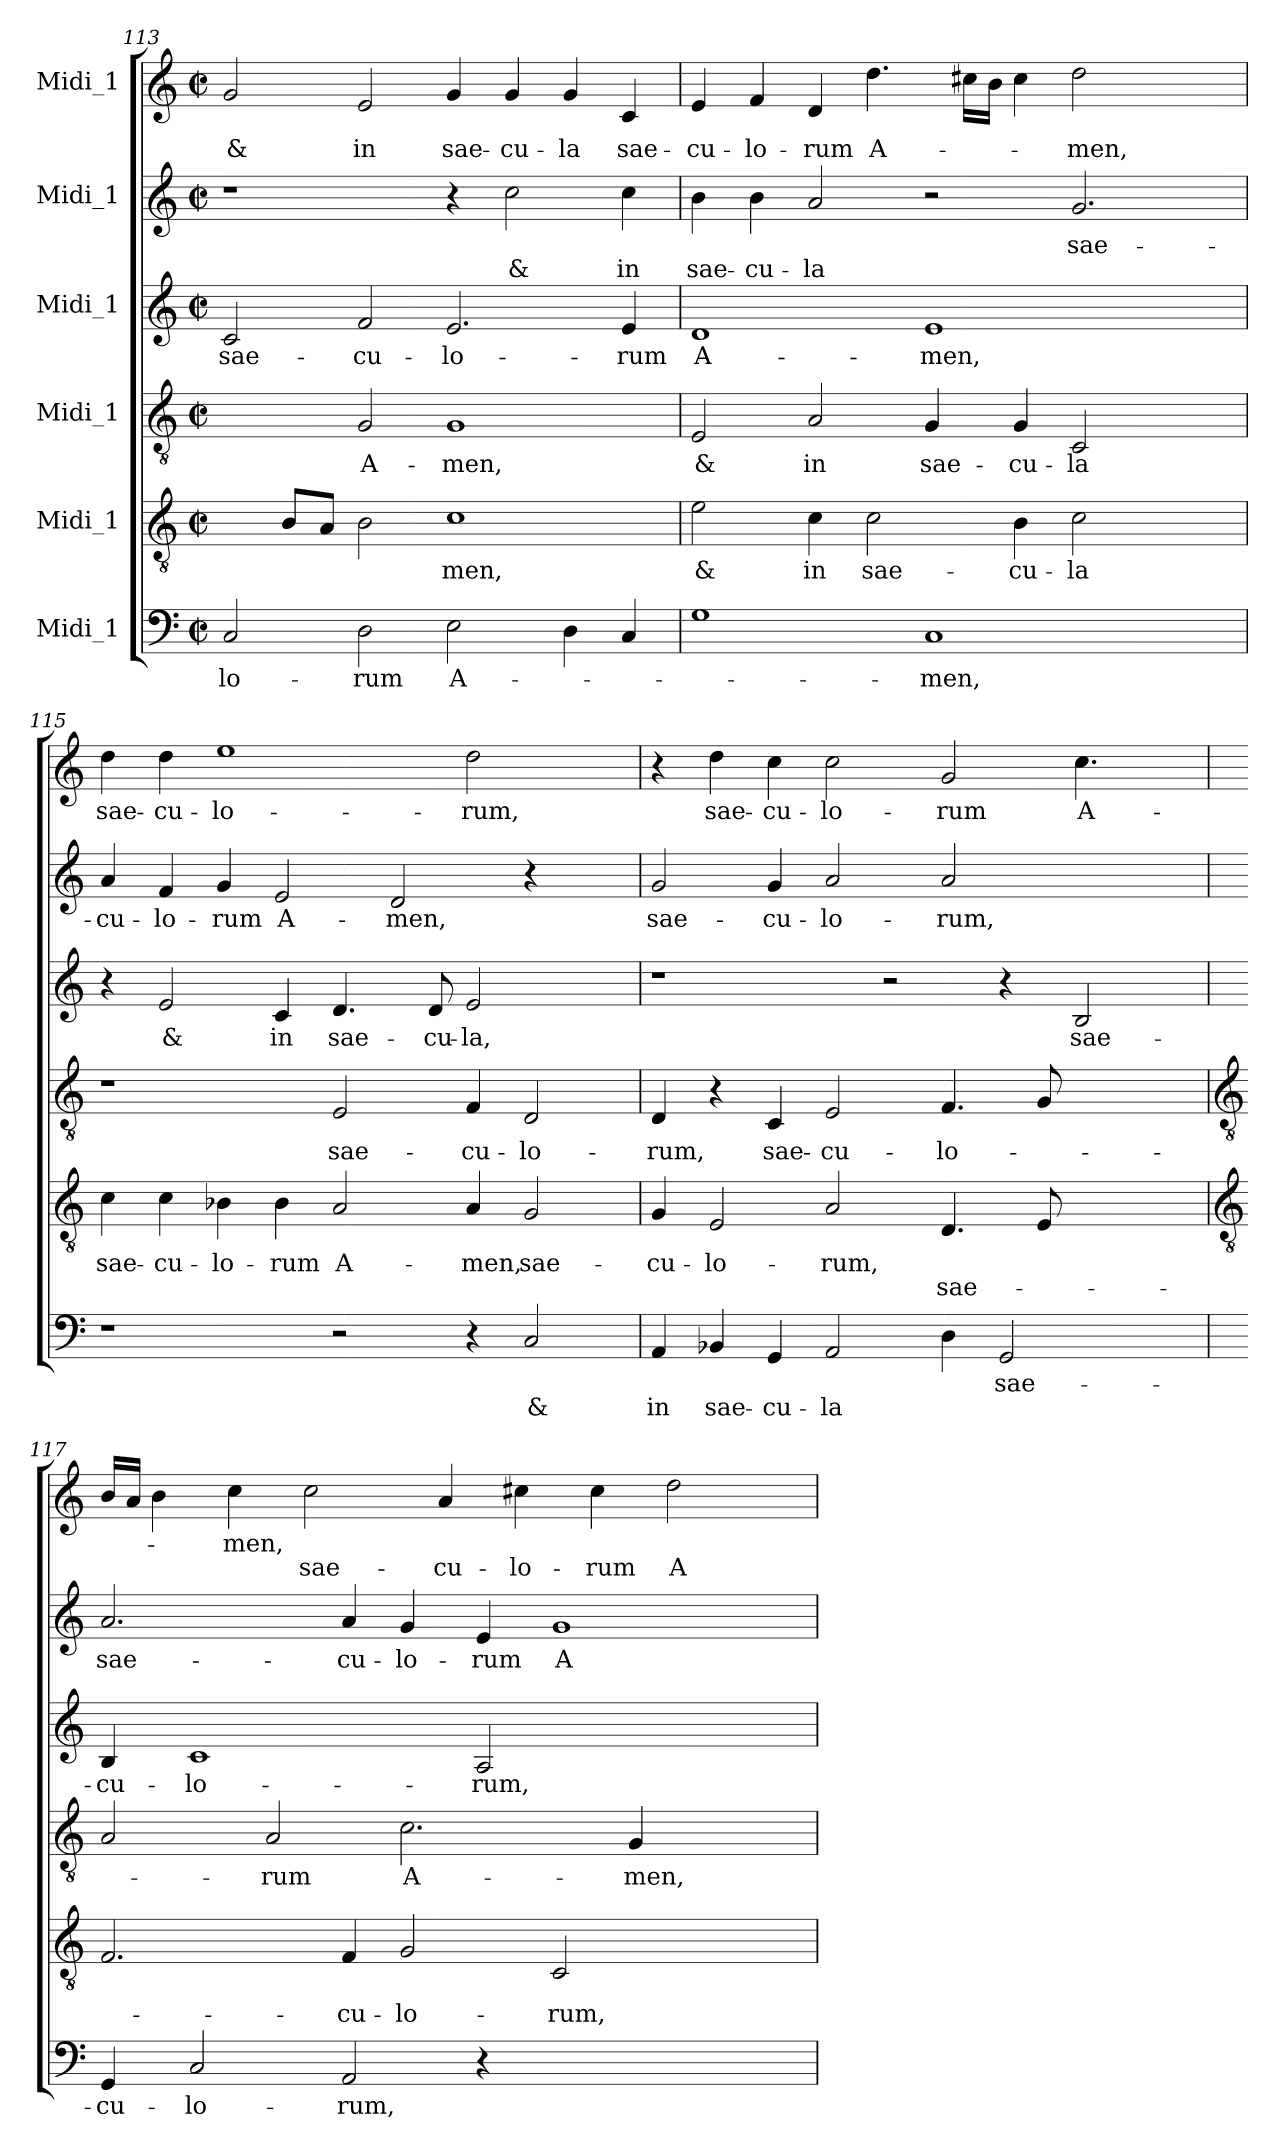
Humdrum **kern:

**kern	**text	**text	**kern	**text	**text	**kern	**text	**kern	**text	**kern	**text	**text	**kern	**text	**text
*part6	*part6	*part6	*part5	*part5	*part5	*part4	*part4	*part3	*part3	*part2	*part2	*part2	*part1	*part1	*part1
*staff6	*staff6	*staff6	*staff5	*staff5	*staff5	*staff4	*staff4	*staff3	*staff3	*staff2	*staff2	*staff2	*staff1	*staff1	*staff1
*I"Midi_1	*	*	*I"Midi_1	*	*	*I"Midi_1	*	*I"Midi_1	*	*I"Midi_1	*	*	*I"Midi_1	*	*
!!LO:LB:g=z
*clefF4	*	*	*clefGv2	*	*	*clefGv2	*	*clefG2	*	*clefG2	*	*	*clefG2	*	*
*k[]	*	*	*k[]	*	*	*k[]	*	*k[]	*	*k[]	*	*	*k[]	*	*
*C:	*	*	*C:	*	*	*C:	*	*C:	*	*C:	*	*	*C:	*	*
*M4/2	*	*	*M4/2	*	*	*M4/2	*	*M4/2	*	*M4/2	*	*	*M4/2	*	*
*met(c|)	*	*	*met(c|)	*	*	*met(c|)	*	*met(c|)	*	*met(c|)	*	*	*met(c|)	*	*
=113	=113	=113	=113	=113	=113	=113	=113	=113	=113	=113	=113	=113	=113	=113	=113
!	!LO:LY:b	!	!	!	!	!	!LO:LY:b	!	!LO:LY:b	!	!	!	!	!LO:LY:b	!
*	*	*	*	*	*	*	*	*	*	*	*	*	*^	*	*
2C	-lo-	.	4cyy]	.	.	2Gyy]	_____	2c	sae-	1r	.	.	2g	0ryy	&	.
.	.	.	8BL	.	.	.	.	.	.	.	.	.	.	.	.	.
.	.	.	8AJ	.	.	.	.	.	.	.	.	.	.	.	.	.
!	!LO:LY:b	!	!	!	!	!	!LO:LY:b	!	!LO:LY:b	!	!	!	!	!	!LO:LY:b	!
2D	-rum	.	2B	.	.	2G	A-	2f	-cu-	.	.	.	2e	.	in	.
!	!LO:LY:b	!	!	!LO:LY:b	!	!	!LO:LY:b	!	!LO:LY:b	!	!	!	!	!	!LO:LY:b	!
2E	A-	.	1c	-men,	.	1G	-men,	2.e	-lo-	4r	.	.	4g	.	sae-	.
!	!	!	!	!	!	!	!	!	!	!	!	!LO:LY:b	!	!	!LO:LY:b	!
.	.	.	.	.	.	.	.	.	.	2cc	.	&	4g	.	-cu-	.
!	!	!	!	!	!	!	!	!	!	!	!	!	!	!	!LO:LY:b	!
4D	.	.	.	.	.	.	.	.	.	.	.	.	4g	.	-la	.
!	!	!	!	!	!	!	!	!	!LO:LY:b	!	!	!LO:LY:b	!	!	!LO:LY:b	!
4C	.	.	.	.	.	.	.	4e	-rum	4cc	.	in	4c	.	sae-	.
!!LO:LB:g=z	!!
=114	=114	=114	=114	=114	=114	=114	=114	=114	=114	=114	=114	=114	=114	=114	=114	=114
!	!	!	!	!LO:LY:b	!	!	!LO:LY:b	!	!LO:LY:b	!	!	!LO:LY:b	!	!	!LO:LY:b	!
1G	.	.	2e	&	.	2E	&	1d	A-	4b	.	sae-	4e	1ryy	-cu-	.
!	!	!	!	!	!	!	!	!	!	!	!	!LO:LY:b	!	!	!LO:LY:b	!
.	.	.	.	.	.	.	.	.	.	4b	.	-cu-	4f	.	-lo-	.
!	!	!	!	!LO:LY:b	!	!	!LO:LY:b	!	!	!	!	!LO:LY:b	!	!	!LO:LY:b	!
.	.	.	4c	in	.	2A	in	.	.	2a	.	-la	4d	.	-rum	.
!	!	!	!	!LO:LY:b	!	!	!	!	!	!	!	!	!	!	!LO:LY:b	!
.	.	.	2c	sae-	.	.	.	.	.	.	.	.	4.dd	.	A-	.
!	!LO:LY:b	!	!	!	!	!	!LO:LY:b	!	!LO:LY:b	!	!	!	!	!	!	!
1C	-men,	.	.	.	.	4G	sae-	1e	-men,	2r	.	.	.	2ryy	.	.
.	.	.	.	.	.	.	.	.	.	.	.	.	16cc#LL	.	.	.
.	.	.	.	.	.	.	.	.	.	.	.	.	16bJJ	.	.	.
!	!	!	!	!LO:LY:b	!	!	!LO:LY:b	!	!	!	!	!	!	!	!	!
.	.	.	4B	-cu-	.	4G	-cu-	.	.	.	.	.	4cc#	.	.	.
!	!	!	!	!LO:LY:b	!	!	!LO:LY:b	!	!	!	!LO:LY:b	!	!	!	!LO:LY:b	!
.	.	.	2c	-la	.	2C	-la	.	.	2.g	sae-	.	2dd	4ryy	-men,	.
.	.	.	.	.	.	.	.	.	.	.	.	.	.	4ryy	.	.
4ryy	.	.	4ryy	.	.	4ryy	.	4ryy	.	.	.	.	4ryy	4ryy	.	.
=115	=115	=115	=115	=115	=115	=115	=115	=115	=115	=115	=115	=115	=115	=115	=115	=115
!	!	!	!	!LO:LY:b	!	!	!	!	!	!	!LO:LY:b	!	!	!	!LO:LY:b	!
1r	.	.	4c	sae-	.	1r	.	4r	.	4a	-cu-	.	4dd	4ryy	sae-	.
!	!	!	!	!LO:LY:b	!	!	!	!	!LO:LY:b	!	!LO:LY:b	!	!	!	!LO:LY:b	!
.	.	.	4c	-cu-	.	.	.	2e	&	4f	-lo-	.	4dd	0ryy	-cu-	.
!	!	!	!	!LO:LY:b	!	!	!	!	!	!	!LO:LY:b	!	!	!	!LO:LY:b	!
.	.	.	4B-X	-lo-	.	.	.	.	.	4g	-rum	.	1ee	.	-lo-	.
!	!	!	!	!LO:LY:b	!	!	!	!	!LO:LY:b	!	!LO:LY:b	!	!	!	!	!
.	.	.	4B-	-rum	.	.	.	4c	in	2e	A-	.	.	.	.	.
!	!	!	!	!LO:LY:b	!	!	!LO:LY:b	!	!LO:LY:b	!	!	!	!	!	!	!
2r	.	.	2A	A-	.	2E	sae-	4.d	sae-	.	.	.	.	.	.	.
!	!	!	!	!	!	!	!	!	!	!	!LO:LY:b	!	!	!	!	!
.	.	.	.	.	.	.	.	.	.	2d	-men,	.	.	.	.	.
!	!	!	!	!	!	!	!	!	!LO:LY:b	!	!	!	!	!	!	!
.	.	.	.	.	.	.	.	8d	-cu-	.	.	.	.	.	.	.
!	!	!	!	!LO:LY:b	!	!	!LO:LY:b	!	!LO:LY:b	!	!	!	!	!	!LO:LY:b	!
4r	.	.	4A	-men,	.	4F	-cu-	2e	-la,	.	.	.	2dd	.	-rum,	.
!	!	!LO:LY:b	!	!LO:LY:b	!	!	!LO:LY:b	!	!	!	!	!	!	!	!	!
2C	.	&	2G	sae-	.	2D	-lo-	.	.	4r	.	.	.	.	.	.
.	.	.	.	.	.	.	.	4ryy	.	4ryy	.	.	4ryy	.	.	.
*	*	*	*	*	*	*	*	*	*	*	*	*	*v	*v	*	*
!!LO:LB:g=z
=116	=116	=116	=116	=116	=116	=116	=116	=116	=116	=116	=116	=116	=116	=116	=116
!	!	!LO:LY:b	!	!LO:LY:b	!	!	!LO:LY:b	!	!	!	!LO:LY:b	!	!	!	!
4AA	.	in	4G	-cu-	.	4D	-rum,	1r	.	2g	sae-	.	4r	.	.
!	!	!LO:LY:b	!	!LO:LY:b	!	!	!	!	!	!	!	!	!	!LO:LY:b	!
4BB-X	.	sae-	2E	-lo-	.	4r	.	.	.	.	.	.	4dd	sae-	.
!	!	!LO:LY:b	!	!	!	!	!LO:LY:b	!	!	!	!LO:LY:b	!	!	!LO:LY:b	!
4GG	.	-cu-	.	.	.	4C	sae-	.	.	4g	-cu-	.	4cc	-cu-	.
!	!	!LO:LY:b	!	!LO:LY:b	!	!	!LO:LY:b	!	!	!	!LO:LY:b	!	!	!LO:LY:b	!
2AA	.	-la	2A	-rum,	.	2E	-cu-	.	.	2a	-lo-	.	2cc	-lo-	.
.	.	.	.	.	.	.	.	2r	.	.	.	.	.	.	.
!	!	!	!	!	!LO:LY:b	!	!LO:LY:b	!	!	!	!LO:LY:b	!	!	!LO:LY:b	!
4D	.	.	4.D	.	sae-	4.F	-lo-	.	.	2a	-rum,	.	2g	-rum	.
!	!LO:LY:b	!	!	!	!	!	!	!	!	!	!	!	!	!	!
2GG	sae-	.	.	.	.	.	.	4r	.	.	.	.	.	.	.
.	.	.	8E	.	.	8G	.	.	.	.	.	.	.	.	.
!	!	!	!	!	!	!	!	!	!LO:LY:b	!	!	!	!	!LO:LY:b	!
.	.	.	2ryy	.	.	2ryy	.	2B	sae-	2ryy	.	.	4.cc	A-	.
4ryy	.	.	.	.	.	.	.	.	.	.	.	.	.	.	.
.	.	.	.	.	.	.	.	.	.	.	.	.	8ryy	.	.
!!LO:LB:g=z
=117	=117	=117	=117	=117	=117	=117	=117	=117	=117	=117	=117	=117	=117	=117	=117
*	*	*	*clefGv2	*	*	*clefGv2	*	*	*	*	*	*	*	*	*
!	!LO:LY:b	!	!	!	!	!	!	!	!LO:LY:b	!	!LO:LY:b	!	!	!	!
4GG	-cu-	.	2.F	.	.	2A	.	4B	-cu-	2.a	sae-	.	16bLL	.	.
.	.	.	.	.	.	.	.	.	.	.	.	.	16aJJ	.	.
.	.	.	.	.	.	.	.	.	.	.	.	.	4b	.	.
!	!LO:LY:b	!	!	!	!	!	!	!	!LO:LY:b	!	!	!	!	!	!
2C	-lo-	.	.	.	.	.	.	1c	-lo-	.	.	.	.	.	.
!	!	!	!	!	!	!	!	!	!	!	!	!	!	!LO:LY:b	!
.	.	.	.	.	.	.	.	.	.	.	.	.	4cc	-men,	.
!	!	!	!	!	!	!	!LO:LY:b	!	!	!	!	!	!	!	!
.	.	.	.	.	.	2A	-rum	.	.	.	.	.	.	.	.
!	!	!	!	!	!	!	!	!	!	!	!	!	!	!	!LO:LY:b
.	.	.	.	.	.	.	.	.	.	.	.	.	2cc	.	sae-
!	!LO:LY:b	!	!	!	!LO:LY:b	!	!	!	!	!	!LO:LY:b	!	!	!	!
2AA	-rum,	.	4F	.	-cu-	.	.	.	.	4a	-cu-	.	.	.	.
!	!	!	!	!	!LO:LY:b	!	!LO:LY:b	!	!	!	!LO:LY:b	!	!	!	!
.	.	.	2G	.	-lo-	2.c	A-	.	.	4g	-lo-	.	.	.	.
!	!	!	!	!	!	!	!	!	!	!	!	!	!	!	!LO:LY:b
.	.	.	.	.	.	.	.	.	.	.	.	.	4a	.	-cu-
!	!	!	!	!	!	!	!	!	!LO:LY:b	!	!LO:LY:b	!	!	!	!
4r	.	.	.	.	.	.	.	2A	-rum,	4e	-rum	.	.	.	.
!	!	!	!	!	!	!	!	!	!	!	!	!	!	!	!LO:LY:b
.	.	.	.	.	.	.	.	.	.	.	.	.	4cc#X	.	-lo-
!	!LO:LY:b	!	!	!	!LO:LY:b	!	!	!	!	!	!LO:LY:b	!	!	!	!
[4Dyy	sae-	.	2C	.	-rum,	.	.	.	.	1g	A-	.	.	.	.
!	!	!	!	!	!	!	!	!	!	!	!	!	!	!	!LO:LY:b
.	.	.	.	.	.	.	.	.	.	.	.	.	4cc#	.	-rum
!	!	!	!	!	!	!	!LO:LY:b	!	!	!	!	!	!	!	!
2.ryy	.	.	.	.	.	4G	-men,	2.ryy	.	.	.	.	.	.	.
!	!	!	!	!	!	!	!	!	!	!	!	!	!	!	!LO:LY:b
.	.	.	.	.	.	.	.	.	.	.	.	.	2dd	.	A-
.	.	.	2ryy	.	.	2ryy	.	.	.	.	.	.	.	.	.
.	.	.	.	.	.	.	.	.	.	.	.	.	8ryy	.	.
=	=	=	=	=	=	=	=	=	=	=	=	=	=	=	=
*-	*-	*-	*-	*-	*-	*-	*-	*-	*-	*-	*-	*-	*-	*-	*-
